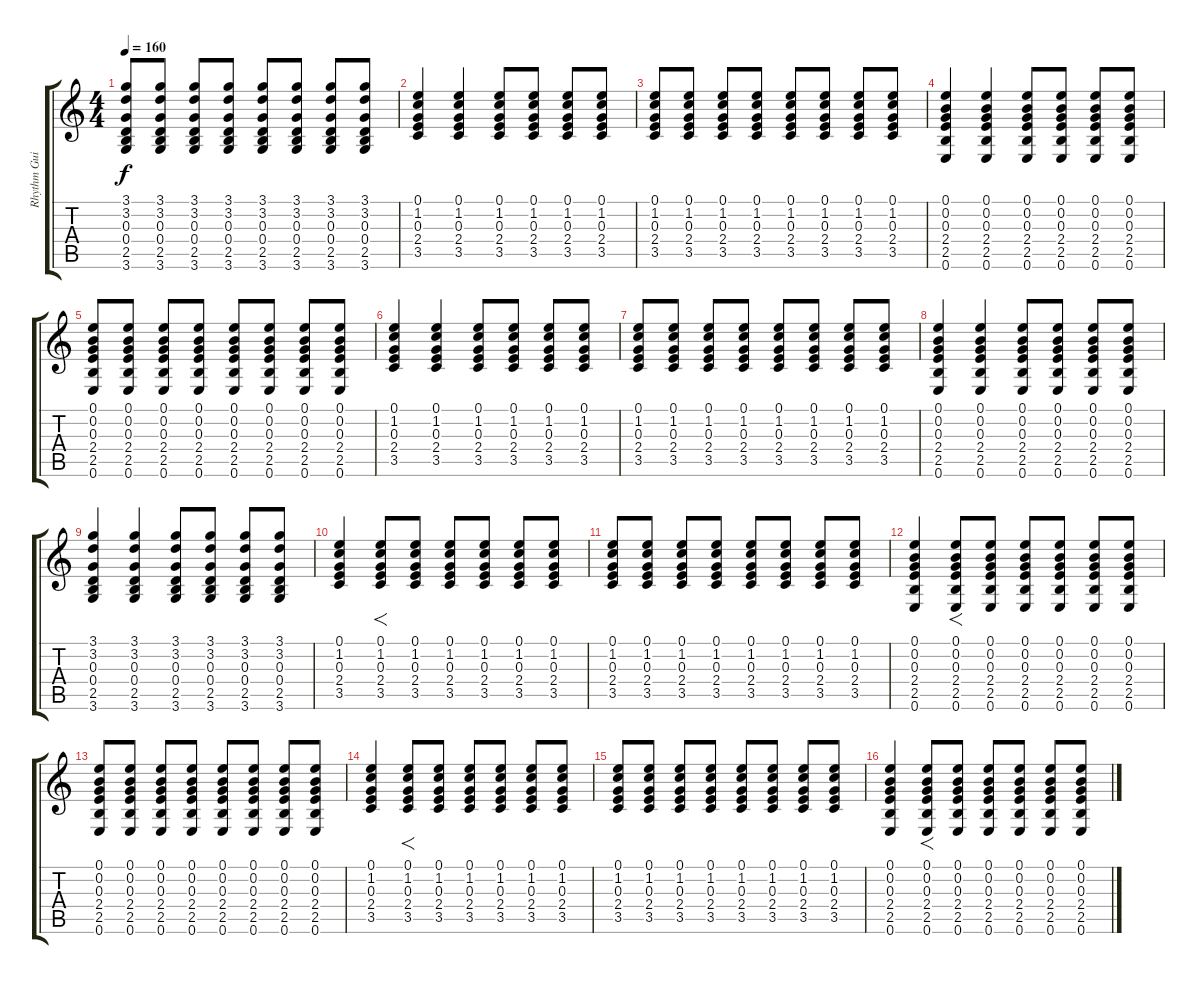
\track ("Rhythm Guitar" "Rhythm Gui") {instrument acousticguitarsteel}
\staff {score tabs}
\tuning (E4 B3 G3 D3 A2 E2) {hide}
\ts (4 4)
\tempo 160
\clef g2
\ks c
(3.1 3.2 0.3 0.4 2.5 3.6).8{dy f} (3.1 3.2 0.3 0.4 2.5 3.6).8 (3.1 3.2 0.3 0.4 2.5 3.6).8 (3.1 3.2 0.3 0.4 2.5 3.6).8 (3.1 3.2 0.3 0.4 2.5 3.6).8 (3.1 3.2 0.3 0.4 2.5 3.6).8 (3.1 3.2 0.3 0.4 2.5 3.6).8 (3.1 3.2 0.3 0.4 2.5 3.6).8 |
(0.1 1.2 0.3 2.4 3.5).4 (0.1 1.2 0.3 2.4 3.5).4 (0.1 1.2 0.3 2.4 3.5).8 (0.1 1.2 0.3 2.4 3.5).8 (0.1 1.2 0.3 2.4 3.5).8 (0.1 1.2 0.3 2.4 3.5).8 |
(0.1 1.2 0.3 2.4 3.5).8 (0.1 1.2 0.3 2.4 3.5).8 (0.1 1.2 0.3 2.4 3.5).8 (0.1 1.2 0.3 2.4 3.5).8 (0.1 1.2 0.3 2.4 3.5).8 (0.1 1.2 0.3 2.4 3.5).8 (0.1 1.2 0.3 2.4 3.5).8 (0.1 1.2 0.3 2.4 3.5).8 |
(0.1 0.2 0.3 2.4 2.5 0.6).4 (0.1 0.2 0.3 2.4 2.5 0.6).4 (0.1 0.2 0.3 2.4 2.5 0.6).8 (0.1 0.2 0.3 2.4 2.5 0.6).8 (0.1 0.2 0.3 2.4 2.5 0.6).8 (0.1 0.2 0.3 2.4 2.5 0.6).8 |
(0.1 0.2 0.3 2.4 2.5 0.6).8 (0.1 0.2 0.3 2.4 2.5 0.6).8 (0.1 0.2 0.3 2.4 2.5 0.6).8 (0.1 0.2 0.3 2.4 2.5 0.6).8 (0.1 0.2 0.3 2.4 2.5 0.6).8 (0.1 0.2 0.3 2.4 2.5 0.6).8 (0.1 0.2 0.3 2.4 2.5 0.6).8 (0.1 0.2 0.3 2.4 2.5 0.6).8 |
(0.1 1.2 0.3 2.4 3.5).4 (0.1 1.2 0.3 2.4 3.5).4 (0.1 1.2 0.3 2.4 3.5).8 (0.1 1.2 0.3 2.4 3.5).8 (0.1 1.2 0.3 2.4 3.5).8 (0.1 1.2 0.3 2.4 3.5).8 |
(0.1 1.2 0.3 2.4 3.5).8 (0.1 1.2 0.3 2.4 3.5).8 (0.1 1.2 0.3 2.4 3.5).8 (0.1 1.2 0.3 2.4 3.5).8 (0.1 1.2 0.3 2.4 3.5).8 (0.1 1.2 0.3 2.4 3.5).8 (0.1 1.2 0.3 2.4 3.5).8 (0.1 1.2 0.3 2.4 3.5).8 |
(0.1 0.2 0.3 2.4 2.5 0.6).4 (0.1 0.2 0.3 2.4 2.5 0.6).4 (0.1 0.2 0.3 2.4 2.5 0.6).8 (0.1 0.2 0.3 2.4 2.5 0.6).8 (0.1 0.2 0.3 2.4 2.5 0.6).8 (0.1 0.2 0.3 2.4 2.5 0.6).8 |
(3.1 3.2 0.3 0.4 2.5 3.6).4 (3.1 3.2 0.3 0.4 2.5 3.6).4 (3.1 3.2 0.3 0.4 2.5 3.6).8 (3.1 3.2 0.3 0.4 2.5 3.6).8 (3.1 3.2 0.3 0.4 2.5 3.6).8 (3.1 3.2 0.3 0.4 2.5 3.6).8 |
(0.1 1.2 0.3 2.4 3.5).4 (0.1 1.2 0.3 2.4 3.5).8{f} (0.1 1.2 0.3 2.4 3.5).8 (0.1 1.2 0.3 2.4 3.5).8 (0.1 1.2 0.3 2.4 3.5).8 (0.1 1.2 0.3 2.4 3.5).8 (0.1 1.2 0.3 2.4 3.5).8 |
(0.1 1.2 0.3 2.4 3.5).8 (0.1 1.2 0.3 2.4 3.5).8 (0.1 1.2 0.3 2.4 3.5).8 (0.1 1.2 0.3 2.4 3.5).8 (0.1 1.2 0.3 2.4 3.5).8 (0.1 1.2 0.3 2.4 3.5).8 (0.1 1.2 0.3 2.4 3.5).8 (0.1 1.2 0.3 2.4 3.5).8 |
(0.1 0.2 0.3 2.4 2.5 0.6).4 (0.1 0.2 0.3 2.4 2.5 0.6).8{f} (0.1 0.2 0.3 2.4 2.5 0.6).8 (0.1 0.2 0.3 2.4 2.5 0.6).8 (0.1 0.2 0.3 2.4 2.5 0.6).8 (0.1 0.2 0.3 2.4 2.5 0.6).8 (0.1 0.2 0.3 2.4 2.5 0.6).8 |
(0.1 0.2 0.3 2.4 2.5 0.6).8 (0.1 0.2 0.3 2.4 2.5 0.6).8 (0.1 0.2 0.3 2.4 2.5 0.6).8 (0.1 0.2 0.3 2.4 2.5 0.6).8 (0.1 0.2 0.3 2.4 2.5 0.6).8 (0.1 0.2 0.3 2.4 2.5 0.6).8 (0.1 0.2 0.3 2.4 2.5 0.6).8 (0.1 0.2 0.3 2.4 2.5 0.6).8 |
(0.1 1.2 0.3 2.4 3.5).4 (0.1 1.2 0.3 2.4 3.5).8{f} (0.1 1.2 0.3 2.4 3.5).8 (0.1 1.2 0.3 2.4 3.5).8 (0.1 1.2 0.3 2.4 3.5).8 (0.1 1.2 0.3 2.4 3.5).8 (0.1 1.2 0.3 2.4 3.5).8 |
(0.1 1.2 0.3 2.4 3.5).8 (0.1 1.2 0.3 2.4 3.5).8 (0.1 1.2 0.3 2.4 3.5).8 (0.1 1.2 0.3 2.4 3.5).8 (0.1 1.2 0.3 2.4 3.5).8 (0.1 1.2 0.3 2.4 3.5).8 (0.1 1.2 0.3 2.4 3.5).8 (0.1 1.2 0.3 2.4 3.5).8 |
(0.1 0.2 0.3 2.4 2.5 0.6).4 (0.1 0.2 0.3 2.4 2.5 0.6).8{f} (0.1 0.2 0.3 2.4 2.5 0.6).8 (0.1 0.2 0.3 2.4 2.5 0.6).8 (0.1 0.2 0.3 2.4 2.5 0.6).8 (0.1 0.2 0.3 2.4 2.5 0.6).8 (0.1 0.2 0.3 2.4 2.5 0.6).8
